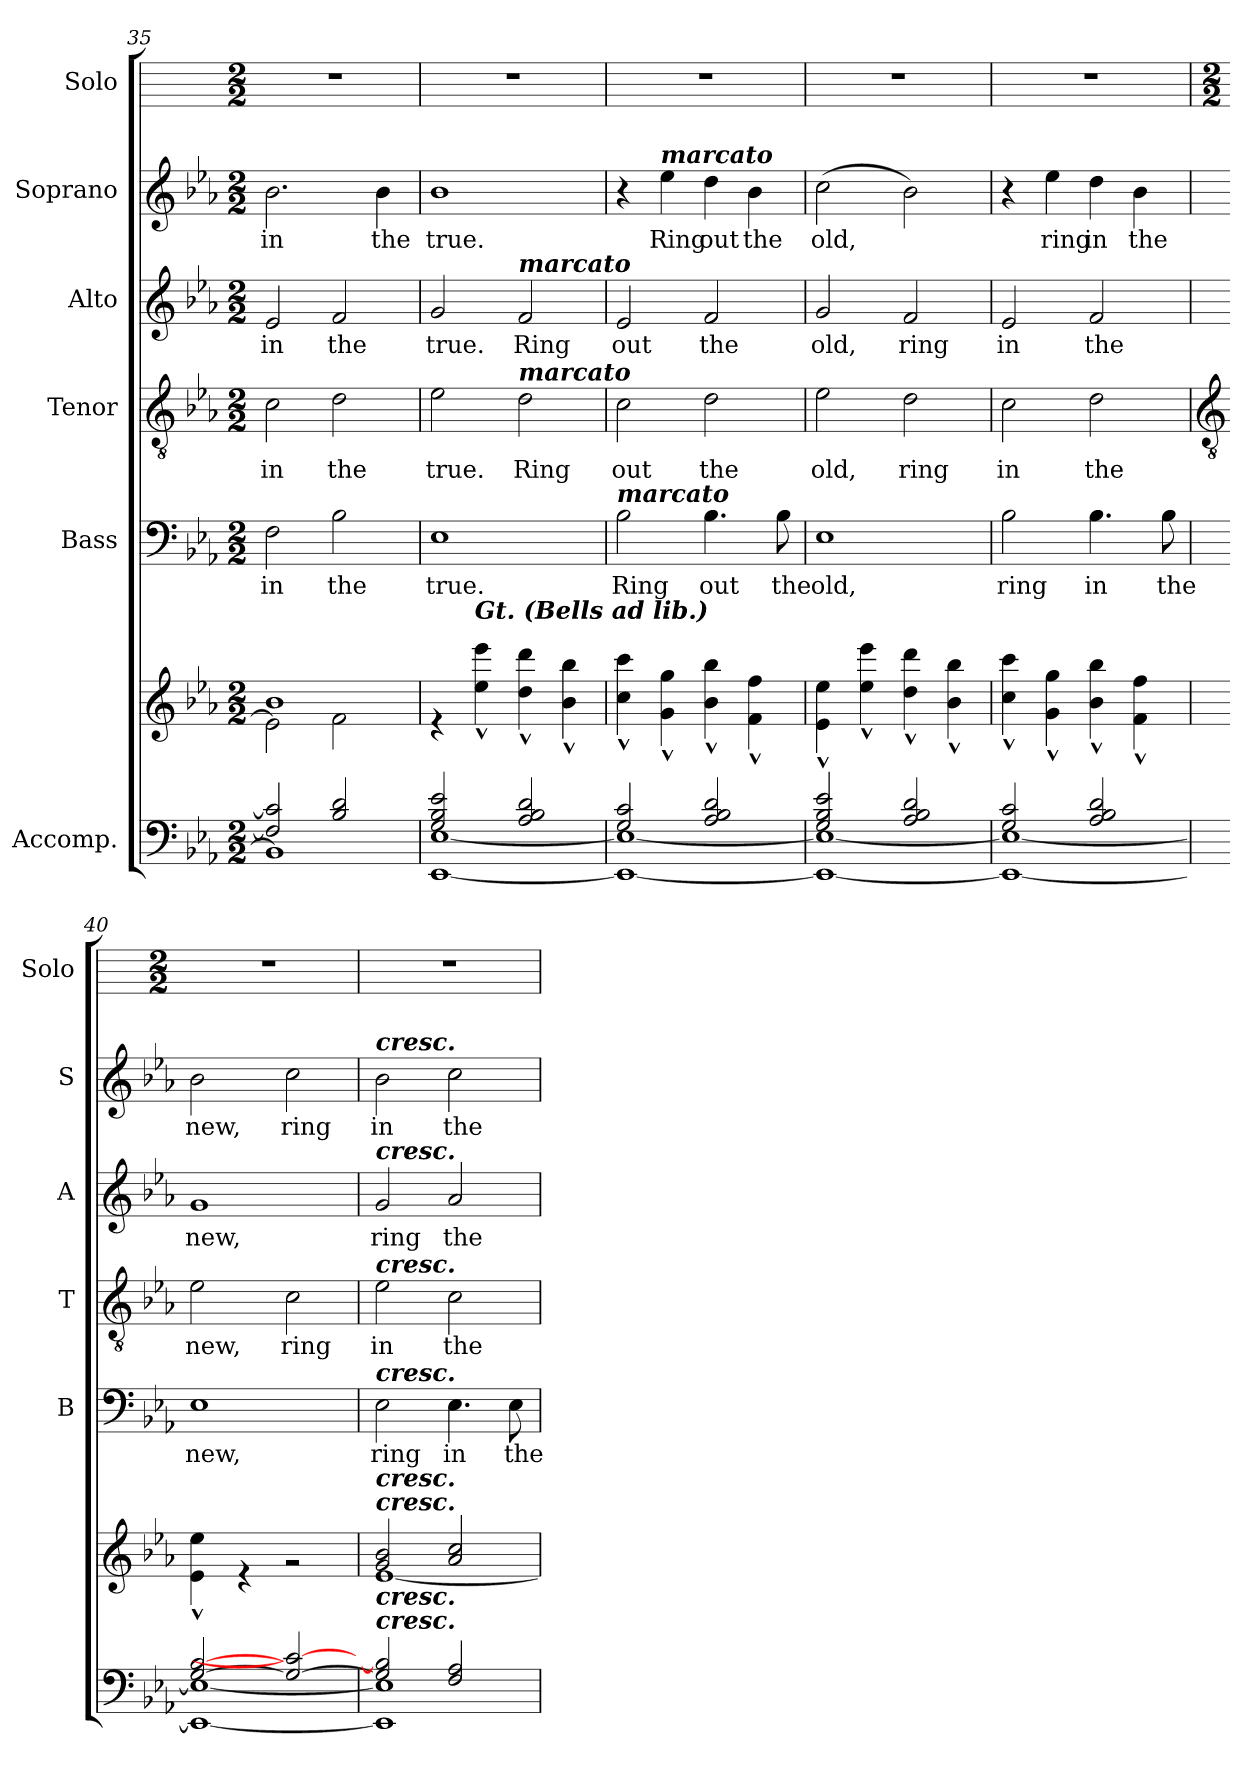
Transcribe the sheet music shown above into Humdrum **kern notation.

**kern	**kern	**kern	**text	**kern	**text	**kern	**text	**kern	**text	**kern
*part6	*part6	*part5	*part5	*part4	*part4	*part3	*part3	*part2	*part2	*part1
*staff7	*staff6	*staff5	*staff5	*staff4	*staff4	*staff3	*staff3	*staff2	*staff2	*staff1
*I"Accomp.	*	*I"Bass	*	*I"Tenor	*	*I"Alto	*	*I"Soprano	*	*I"Solo
*	*	*I'B	*	*I'T	*	*I'A	*	*I'S	*	*I'Solo
*clefF4	*clefG2	*clefF4	*	*clefGv2	*	*clefG2	*	*clefG2	*	*
*k[b-e-a-]	*k[b-e-a-]	*k[b-e-a-]	*	*k[b-e-a-]	*	*k[b-e-a-]	*	*k[b-e-a-]	*	*
*E-:	*E-:	*E-:	*	*E-:	*	*E-:	*	*E-:	*	*
*M2/2	*M2/2	*M2/2	*	*M2/2	*	*M2/2	*	*M2/2	*	*M2/2
=35	=35	=35	=35	=35	=35	=35	=35	=35	=35	=35
*^	*^	*	*	*	*	*	*	*	*	*
!	!	!	!	!	!LO:LY:b	!	!LO:LY:b	!	!LO:LY:b	!	!LO:LY:b	!
2F/] 2c/]	1BB-\]	1b-/	2e-\]	2F	in	2c	in	2e-	in	2.b-	in	1r
!	!	!	!	!	!LO:LY:b	!	!LO:LY:b	!	!LO:LY:b	!	!	!
2B-/ 2d/	.	.	2f\	2B-	the	2d	the	2f	the	.	.	.
!	!	!	!	!	!	!	!	!	!	!	!LO:LY:b	!
.	.	.	.	.	.	.	.	.	.	4b-	the	.
=36	=36	=36	=36	=36	=36	=36	=36	=36	=36	=36	=36	=36
!	!	!	!	!	!LO:LY:b	!	!LO:LY:b	!	!LO:LY:b	!	!LO:LY:b	!
2G/ 2B-/ 2e-/	[1EE-\ [1E-\	1ryy	4r	1E-	true.	2e-	true.	2g	true.	1b-	true.	1r
!	!	!	!LO:TX:a:Bi:t=Gt. (Bells ad lib.)	!	!	!	!	!	!	!	!	!
.	.	.	4ee-\^^ 4eee-\^^	.	.	.	.	.	.	.	.	.
!	!	!	!	!	!	!	!	!LO:TX:a:Bi:t=marcato	!	!	!	!
!	!	!	!	!	!	!LO:TX:a:Bi:t=marcato	!	!	!	!	!	!
!	!	!	!	!	!	!	!LO:LY:b	!	!LO:LY:b	!	!	!
2A-/ 2B-/ 2d/	.	.	4dd\^^ 4ddd\^^	.	.	2d	Ring	2f	Ring	.	.	.
.	.	.	4b-\^^ 4bb-\^^	.	.	.	.	.	.	.	.	.
=37	=37	=37	=37	=37	=37	=37	=37	=37	=37	=37	=37	=37
!	!	!	!	!LO:TX:a:Bi:t=marcato	!	!	!	!	!	!	!	!
!	!	!	!	!	!LO:LY:b	!	!LO:LY:b	!	!LO:LY:b	!	!	!
2G/ 2c/	1EE-\_ 1E-\_	1ryy	4cc\^^ 4ccc\^^	2B-	Ring	2c	out	2e-	out	4r	.	1r
!	!	!	!	!	!	!	!	!	!	!LO:TX:a:Bi:t=marcato	!	!
!	!	!	!	!	!	!	!	!	!	!	!LO:LY:b	!
.	.	.	4g\^^ 4gg\^^	.	.	.	.	.	.	4ee-	Ring	.
!	!	!	!	!	!LO:LY:b	!	!LO:LY:b	!	!LO:LY:b	!	!LO:LY:b	!
2A-/ 2B-/ 2d/	.	.	4b-\^^ 4bb-\^^	4.B-	out	2d	the	2f	the	4dd	out	.
!	!	!	!	!	!	!	!	!	!	!	!LO:LY:b	!
.	.	.	4f\^^ 4ff\^^	.	.	.	.	.	.	4b-	the	.
!	!	!	!	!	!LO:LY:b	!	!	!	!	!	!	!
.	.	.	.	8B-	the	.	.	.	.	.	.	.
=38	=38	=38	=38	=38	=38	=38	=38	=38	=38	=38	=38	=38
!	!	!	!	!	!LO:LY:b	!	!LO:LY:b	!	!LO:LY:b	!	!LO:LY:b	!
2G/ 2B-/ 2e-/	1EE-\_ 1E-\_	1ryy	4e-\^^ 4ee-\^^	1E-	old,	2e-	old,	2g	old,	(>2cc	old,	1r
.	.	.	4ee-\^^ 4eee-\^^	.	.	.	.	.	.	.	.	.
!	!	!	!	!	!	!	!LO:LY:b	!	!LO:LY:b	!	!	!
2A-/ 2B-/ 2d/	.	.	4dd\^^ 4ddd\^^	.	.	2d	ring	2f	ring	2b-)	.	.
.	.	.	4b-\^^ 4bb-\^^	.	.	.	.	.	.	.	.	.
=39	=39	=39	=39	=39	=39	=39	=39	=39	=39	=39	=39	=39
!	!	!	!	!	!LO:LY:b	!	!LO:LY:b	!	!LO:LY:b	!	!	!
2G/ 2c/	1EE-\_ 1E-\_	1ryy	4cc\^^ 4ccc\^^	2B-	ring	2c	in	2e-	in	4r	.	1r
!	!	!	!	!	!	!	!	!	!	!	!LO:LY:b	!
.	.	.	4g\^^ 4gg\^^	.	.	.	.	.	.	4ee-	ring	.
!	!	!	!	!	!LO:LY:b	!	!LO:LY:b	!	!LO:LY:b	!	!LO:LY:b	!
2A-/ 2B-/ 2d/	.	.	4b-\^^ 4bb-\^^	4.B-	in	2d	the	2f	the	4dd	in	.
!	!	!	!	!	!	!	!	!	!	!	!LO:LY:b	!
.	.	.	4f\^^ 4ff\^^	.	.	.	.	.	.	4b-	the	.
!	!	!	!	!	!LO:LY:b	!	!	!	!	!	!	!
.	.	.	.	8B-	the	.	.	.	.	.	.	.
!!LO:LB:g=z
=40	=40	=40	=40	=40	=40	=40	=40	=40	=40	=40	=40	=40
*	*	*	*	*	*	*clefGv2	*	*	*	*	*	*
*	*	*	*	*	*	*	*	*	*	*	*	*M2/2
!	!	!	!	!	!LO:LY:b	!	!LO:LY:b	!	!LO:LY:b	!	!LO:LY:b	!
[2G/ [2B-/	1EE-\_ 1E-\_	1ryy	4e-\^^ 4ee-\^^	1E-	new,	2e-	new,	1g	new,	2b-	new,	1r
.	.	.	4r	.	.	.	.	.	.	.	.	.
!	!	!	!	!	!	!	!LO:LY:b	!	!	!	!LO:LY:b	!
2G/_ 2c/_	.	.	2r	.	.	2c	ring	.	.	2cc	ring	.
=41	=41	=41	=41	=41	=41	=41	=41	=41	=41	=41	=41	=41
!	!	!	!	!	!	!	!	!	!	!LO:TX:a:Bi:t=cresc.	!	!
!	!	!	!	!	!	!	!	!LO:TX:a:Bi:t=cresc.	!	!	!	!
!	!	!	!	!	!	!LO:TX:a:Bi:t=cresc.	!	!	!	!	!	!
!	!	!	!	!LO:TX:a:Bi:t=cresc.	!	!	!	!	!	!	!	!
!	!	!LO:TX:a:Bi:t=cresc.	!	!	!	!	!	!	!	!	!	!
!	!	!LO:TX:a:Bi:t=cresc.	!	!	!	!	!	!	!	!	!	!
!LO:TX:a:Bi:t=cresc.	!	!	!	!	!	!	!	!	!	!	!	!
!LO:TX:a:Bi:t=cresc.	!	!	!	!	!	!	!	!	!	!	!	!
!	!	!	!	!	!LO:LY:b	!	!LO:LY:b	!	!LO:LY:b	!	!LO:LY:b	!
2G/] 2B-/]	1EE-\] 1E-\]	2g/ 2b-/	[1e-\	2E-	ring	2e-	in	2g	ring	2b-	in	1r
!	!	!	!	!	!LO:LY:b	!	!LO:LY:b	!	!LO:LY:b	!	!LO:LY:b	!
2F/ 2A-/	.	2a-/ 2cc/	.	4.E-	in	2c	the	2a-	the	2cc	the	.
!	!	!	!	!	!LO:LY:b	!	!	!	!	!	!	!
.	.	.	.	8E-	the	.	.	.	.	.	.	.
*v	*v	*	*	*	*	*	*	*	*	*	*	*
*	*v	*v	*	*	*	*	*	*	*	*	*
=	=	=	=	=	=	=	=	=	=	=
*-	*-	*-	*-	*-	*-	*-	*-	*-	*-	*-
